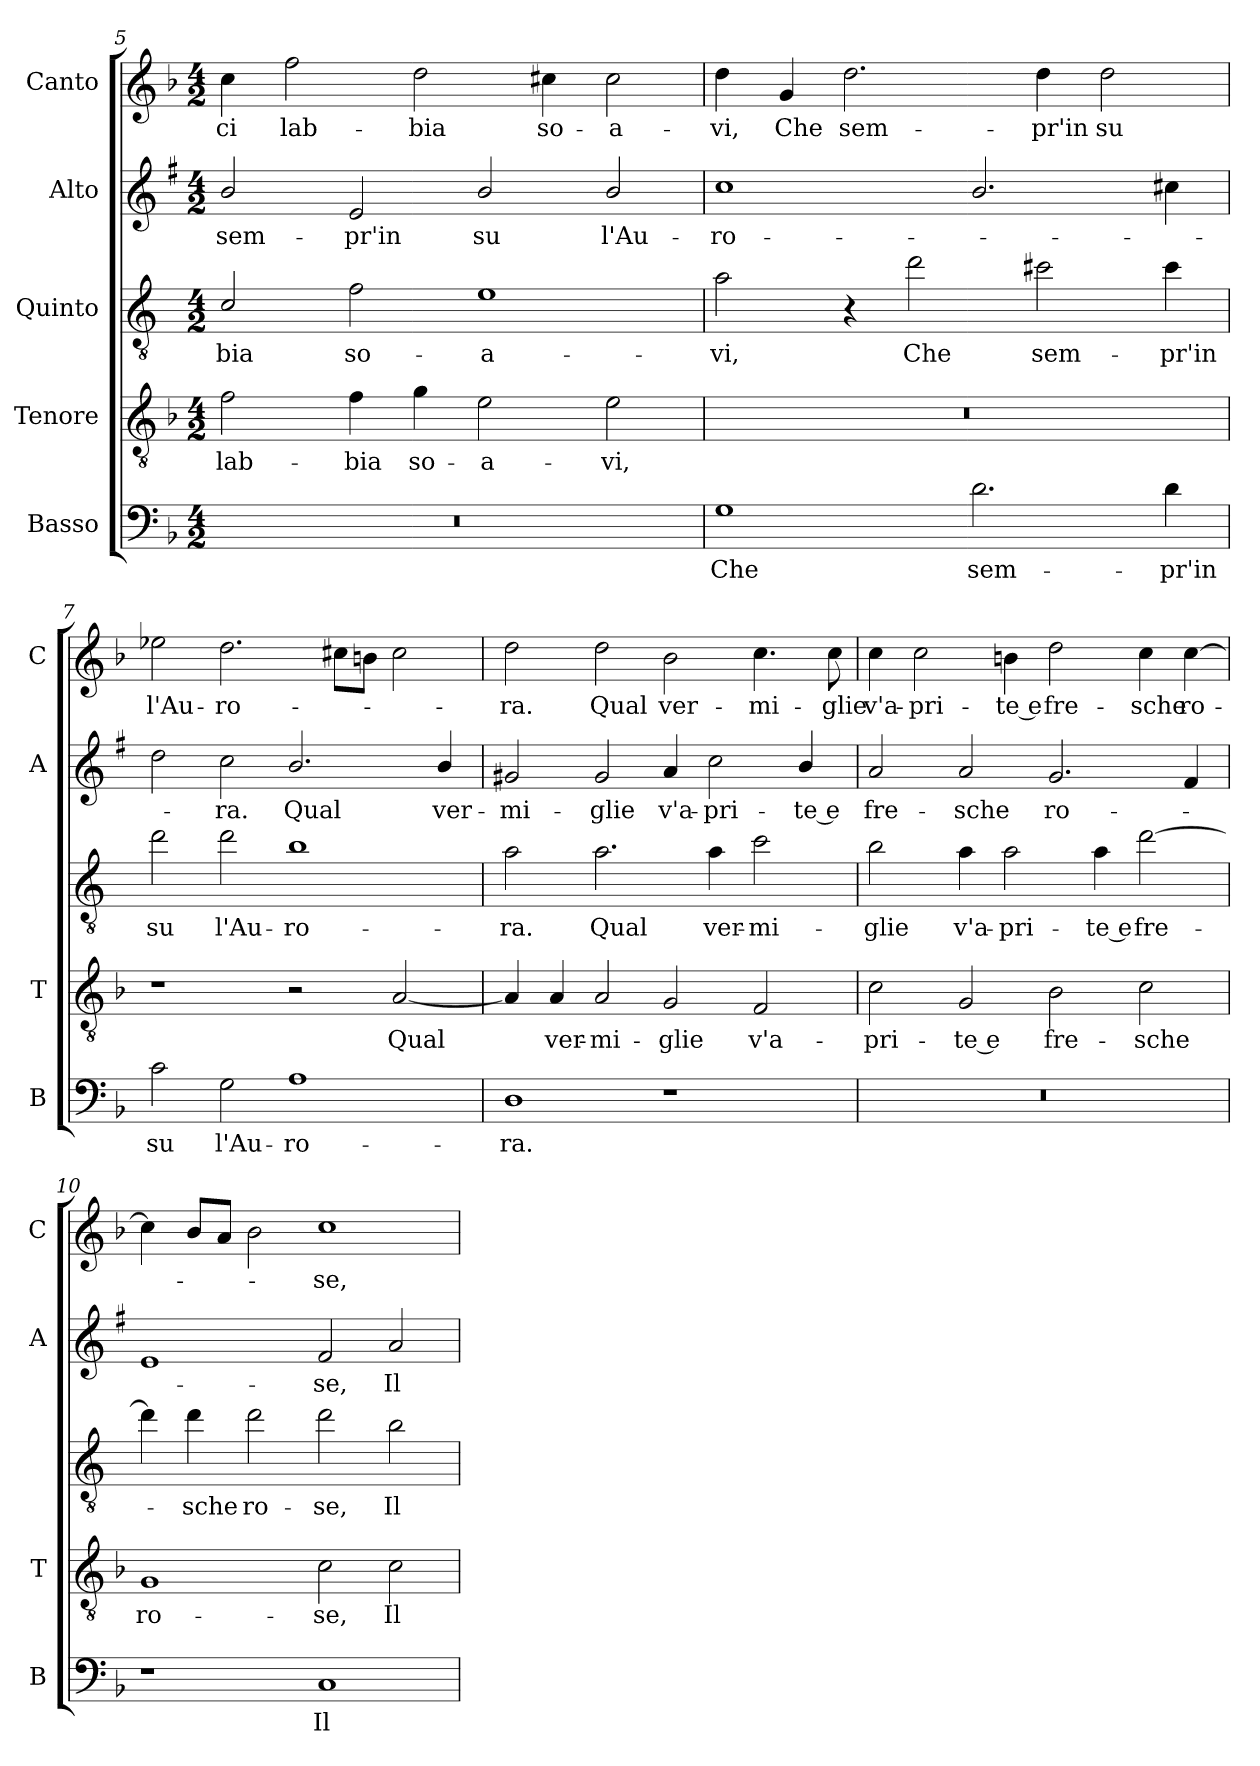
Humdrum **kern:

**kern	**text	**kern	**text	**kern	**text	**kern	**text	**kern	**text
*part5	*part5	*part4	*part4	*part3	*part3	*part2	*part2	*part1	*part1
*staff5	*staff5	*staff4	*staff4	*staff3	*staff3	*staff2	*staff2	*staff1	*staff1
*I"Basso	*	*I"Tenore	*	*I"Quinto	*	*I"Alto	*	*I"Canto	*
*I'B	*	*I'T	*	*	*	*I'A	*	*I'C	*
!!LO:LB:g=z
*clefF4	*	*clefGv2	*	*clefGv2	*	*clefG2	*	*clefG2	*
*	*	*	*	*ITrd4c7	*	*ITrd1c2	*	*	*
*k[b-]	*	*k[b-]	*	*k[b-]	*	*k[b-]	*	*k[b-]	*
*F:	*	*F:	*	*F:	*	*F:	*	*F:	*
*M4/2	*	*M4/2	*	*M4/2	*	*M4/2	*	*M4/2	*
=5	=5	=5	=5	=5	=5	=5	=5	=5	=5
!	!	!	!LO:LY:b	!	!LO:LY:b	!	!LO:LY:b	!	!LO:LY:b
0r	.	2f\	lab-	2F/	-bia	2a/	sem-	4cc\	-ci
!	!	!	!	!	!	!	!	!	!LO:LY:b
.	.	.	.	.	.	.	.	2ff\	lab-
!	!	!	!LO:LY:b	!	!LO:LY:b	!	!LO:LY:b	!	!
.	.	4f\	-bia	2B-\	so-	2d/	-pr'in	.	.
!	!	!	!LO:LY:b	!	!	!	!	!	!LO:LY:b
.	.	4g\	so-	.	.	.	.	2dd\	-bia
!	!	!	!LO:LY:b	!	!LO:LY:b	!	!LO:LY:b	!	!
.	.	2e\	-a-	1A	-a-	2a/	su	.	.
!	!	!	!	!	!	!	!	!	!LO:LY:b
.	.	.	.	.	.	.	.	4cc#X\	so-
!	!	!	!LO:LY:b	!	!	!	!LO:LY:b	!	!LO:LY:b
.	.	2e\	-vi,	.	.	2a/	l'Au-	2cc#\	-a-
=6	=6	=6	=6	=6	=6	=6	=6	=6	=6
!	!LO:LY:b	!	!	!	!LO:LY:b	!	!LO:LY:b	!	!LO:LY:b
1G	Che	0r	.	2d\	-vi,	1b-	-ro-	4dd\	-vi,
!	!	!	!	!	!	!	!	!	!LO:LY:b
.	.	.	.	.	.	.	.	4g/	Che
!	!	!	!	!	!	!	!	!	!LO:LY:b
.	.	.	.	4r	.	.	.	2.dd\	sem-
!	!	!	!	!	!LO:LY:b	!	!	!	!
.	.	.	.	2g\	Che	.	.	.	.
!	!LO:LY:b	!	!	!	!	!	!	!	!
2.d\	sem-	.	.	.	.	2.a/	.	.	.
!	!	!	!	!	!LO:LY:b	!	!	!	!LO:LY:b
.	.	.	.	2f#X\	sem-	.	.	4dd\	-pr'in
!	!	!	!	!	!	!	!	!	!LO:LY:b
.	.	.	.	.	.	.	.	2dd\	su
!	!LO:LY:b	!	!	!	!LO:LY:b	!	!	!	!
4d\	-pr'in	.	.	4f#\	-pr'in	4bn\	.	.	.
=7	=7	=7	=7	=7	=7	=7	=7	=7	=7
!	!LO:LY:b	!	!	!	!LO:LY:b	!	!	!	!LO:LY:b
2c\	su	1r	.	2g\	su	2cc\	.	2ee-X\	l'Au-
!	!LO:LY:b	!	!	!	!LO:LY:b	!	!LO:LY:b	!	!LO:LY:b
2G\	l'Au-	.	.	2g\	l'Au-	2b-\	-ra.	2.dd\	-ro-
!	!LO:LY:b	!	!	!	!LO:LY:b	!	!LO:LY:b	!	!
1A	-ro-	2r	.	1e	-ro-	2.a/	Qual	.	.
.	.	.	.	.	.	.	.	8cc#X\L	.
.	.	.	.	.	.	.	.	8bn\J	.
!	!	!	!LO:LY:b	!	!	!	!	!	!
.	.	[2A/	Qual	.	.	.	.	2cc#\	.
!	!	!	!	!	!	!	!LO:LY:b	!	!
.	.	.	.	.	.	4a/	ver-	.	.
=8	=8	=8	=8	=8	=8	=8	=8	=8	=8
!	!LO:LY:b	!	!	!	!LO:LY:b	!	!LO:LY:b	!	!LO:LY:b
1D	-ra.	4A/]	.	2d\	-ra.	2f#X/	-mi-	2dd\	-ra.
!	!	!	!LO:LY:b	!	!	!	!	!	!
.	.	4A/	ver-	.	.	.	.	.	.
!	!	!	!LO:LY:b	!	!LO:LY:b	!	!LO:LY:b	!	!LO:LY:b
.	.	2A/	-mi-	2.d\	Qual	2f#/	-glie	2dd\	Qual
!	!	!	!LO:LY:b	!	!	!	!LO:LY:b	!	!LO:LY:b
1r	.	2G/	-glie	.	.	4g/	v'a-	2b-\	ver-
!	!	!	!	!	!LO:LY:b	!	!LO:LY:b	!	!
.	.	.	.	4d\	ver-	2b-\	-pri-	.	.
!	!	!	!LO:LY:b	!	!LO:LY:b	!	!	!	!LO:LY:b
.	.	2F/	v'a-	2f\	-mi-	.	.	4.cc\	-mi-
!	!	!	!	!	!	!	!LO:LY:b	!	!
.	.	.	.	.	.	4a/	-te e	.	.
!	!	!	!	!	!	!	!	!	!LO:LY:b
.	.	.	.	.	.	.	.	8cc\	-glie
!!LO:PB:g=z
=9	=9	=9	=9	=9	=9	=9	=9	=9	=9
!	!	!	!LO:LY:b	!	!LO:LY:b	!	!LO:LY:b	!	!LO:LY:b
0r	.	2c\	-pri-	2e\	-glie	2g/	fre-	4cc\	v'a-
!	!	!	!	!	!	!	!	!	!LO:LY:b
.	.	.	.	.	.	.	.	2cc\	-pri-
!	!	!	!LO:LY:b	!	!LO:LY:b	!	!LO:LY:b	!	!
.	.	2G/	-te e	4d\	v'a-	2g/	-sche	.	.
!	!	!	!	!	!LO:LY:b	!	!	!	!LO:LY:b
.	.	.	.	2d\	-pri-	.	.	4bn\	-te e
!	!	!	!LO:LY:b	!	!	!	!LO:LY:b	!	!LO:LY:b
.	.	2B-\	fre-	.	.	2.f/	ro-	2dd\	fre-
!	!	!	!	!	!LO:LY:b	!	!	!	!
.	.	.	.	4d\	-te e	.	.	.	.
!	!	!	!LO:LY:b	!	!LO:LY:b	!	!	!	!LO:LY:b
.	.	2c\	-sche	[2g\	fre-	.	.	4cc\	-sche
!	!	!	!	!	!	!	!	!	!LO:LY:b
.	.	.	.	.	.	4e/	.	[4cc\	ro-
=10	=10	=10	=10	=10	=10	=10	=10	=10	=10
!	!	!	!LO:LY:b	!	!	!	!	!	!
1r	.	1G	ro-	4g\]	.	1d	.	4cc\]	.
!	!	!	!	!	!LO:LY:b	!	!	!	!
.	.	.	.	4g\	-sche	.	.	8b-/L	.
.	.	.	.	.	.	.	.	8a/J	.
!	!	!	!	!	!LO:LY:b	!	!	!	!
.	.	.	.	2g\	ro-	.	.	2b-\	.
!	!LO:LY:b	!	!LO:LY:b	!	!LO:LY:b	!	!LO:LY:b	!	!LO:LY:b
1C	Il	2c\	-se,	2g\	-se,	2e/	-se,	1cc	-se,
!	!	!	!LO:LY:b	!	!LO:LY:b	!	!LO:LY:b	!	!
.	.	2c\	Il	2e\	Il	2g/	Il	.	.
=	=	=	=	=	=	=	=	=	=
*-	*-	*-	*-	*-	*-	*-	*-	*-	*-
